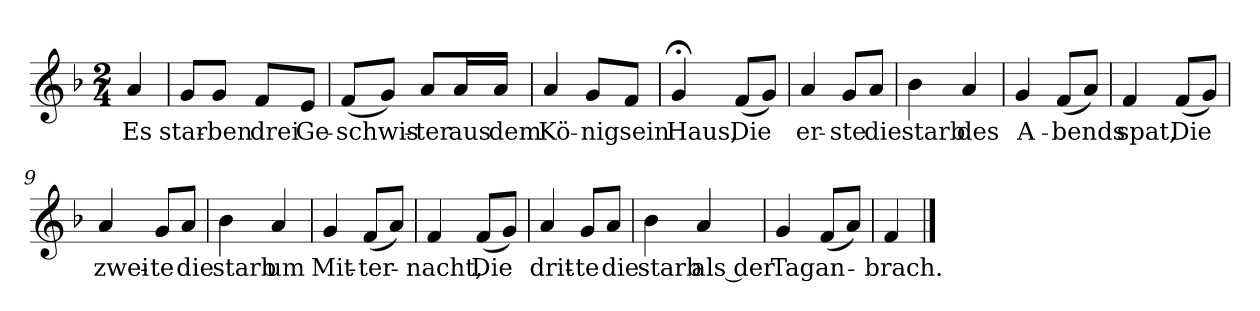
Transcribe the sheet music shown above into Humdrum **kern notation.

**kern	**text
*part1	*part1
*staff1	*staff1
*clefG2	*
*k[b-]	*
*F:	*
*M2/4	*
*MM120	*
=	=
4a	Es
=1	=1
8g/L	star-
8g/J	-ben
8f/L	drei
8e/J	Ge-
=2	=2
(8f/L	-schwis-
8g/J)	.
8a/L	-ter
16a/L	aus
16a/JJ	dem
=3	=3
4a	Kö-
8g/L	-nig
8f/J	sein
=4	=4
4g;<	Haus,
(8f/L	Die
8g/J)	.
=5	=5
4a	er-
8g/L	-ste
8a/J	die
=6	=6
4b-	starb
4a	des
=7	=7
4g	A-
(8f/L	-bends
8a/J)	.
=8	=8
4f	spat,
(8f/L	Die
8g/J)	.
=9	=9
4a	zwei-
8g/L	-te
8a/J	die
=10	=10
4b-	starb
4a	um
=11	=11
4g	Mit-
(8f/L	-ter-
8a/J)	.
=12	=12
4f	-nacht,
(8f/L	Die
8g/J)	.
=13	=13
4a	drit-
8g/L	-te
8a/J	die
=14	=14
4b-	starb
4a	als der
=15	=15
4g	Tag
(8f/L	an-
8a/J)	.
=16	=16
4f	-brach.
==	==
*-	*-
